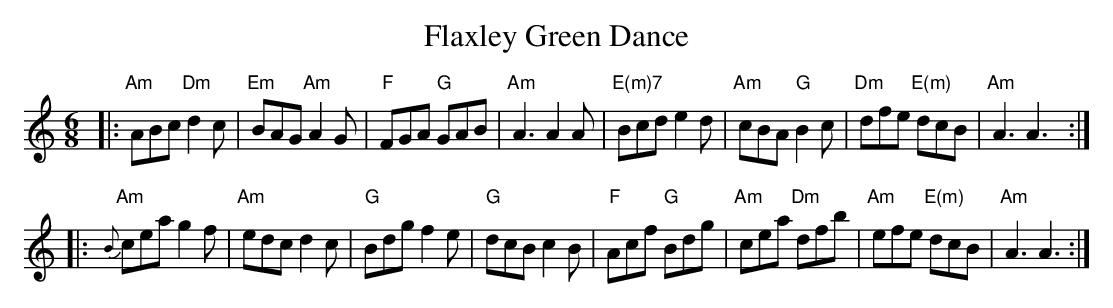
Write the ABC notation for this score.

X:1
T:Flaxley Green Dance
M:6/8
L:1/8
K:A Minor
|: "Am"ABc "Dm"d2c | "Em"BAG "Am"A2G | "F"FGA "G"GAB | "Am"A3 A2A \
|  "E(m)7"Bcd e2d | "Am"cBA "G"B2c | "Dm"dfe "E(m)"dcB | "Am"A3 A3 :|
|: "Am"{B}cea g2f | "Am"edc d2c | "G"Bdg f2e | "G"dcB c2B \
|  "F"Acf "G"Bdg | "Am"cea "Dm"dfb | "Am"efe "E(m)"dcB | "Am"A3 A3 :|
